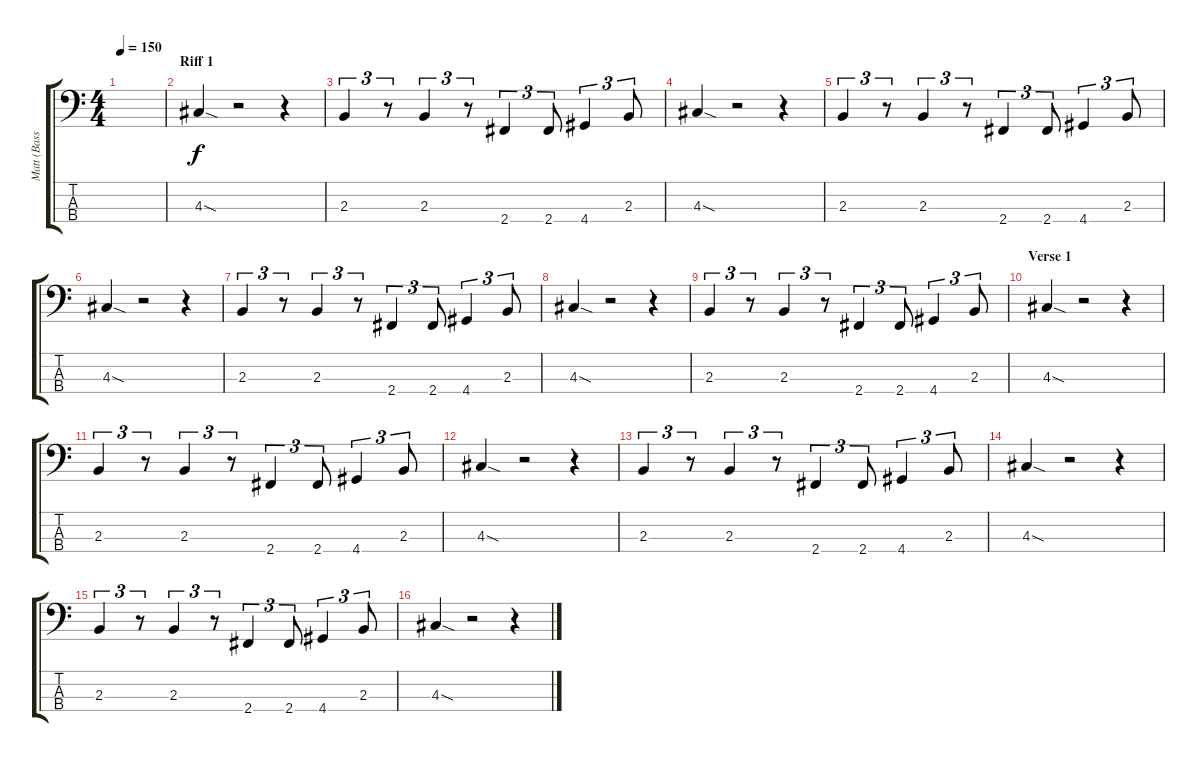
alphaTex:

\track ("Matt (Bass)" "Matt (Bass") {instrument electricbassfinger}
\staff {score tabs}
\tuning (G2 D2 A1 E1) {hide}
\ts (4 4)
\tempo 150
\clef f4
\ks c
|
\section ("" "Riff 1")
4.3{sod}.4 r.2 r.4 |
2.3.4{tu (3 2)} r.8{tu (3 2)} 2.3.4{tu (3 2)} r.8{tu (3 2)} 2.4.4{tu (3 2)} 2.4.8{tu (3 2)} 4.4.4{tu (3 2)} 2.3.8{tu (3 2)} |
4.3{sod}.4 r.2 r.4 |
2.3.4{tu (3 2)} r.8{tu (3 2)} 2.3.4{tu (3 2)} r.8{tu (3 2)} 2.4.4{tu (3 2)} 2.4.8{tu (3 2)} 4.4.4{tu (3 2)} 2.3.8{tu (3 2)} |
4.3{sod}.4 r.2 r.4 |
2.3.4{tu (3 2)} r.8{tu (3 2)} 2.3.4{tu (3 2)} r.8{tu (3 2)} 2.4.4{tu (3 2)} 2.4.8{tu (3 2)} 4.4.4{tu (3 2)} 2.3.8{tu (3 2)} |
4.3{sod}.4 r.2 r.4 |
2.3.4{tu (3 2)} r.8{tu (3 2)} 2.3.4{tu (3 2)} r.8{tu (3 2)} 2.4.4{tu (3 2)} 2.4.8{tu (3 2)} 4.4.4{tu (3 2)} 2.3.8{tu (3 2)} |
\section ("" "Verse 1")
4.3{sod}.4 r.2 r.4 |
2.3.4{tu (3 2)} r.8{tu (3 2)} 2.3.4{tu (3 2)} r.8{tu (3 2)} 2.4.4{tu (3 2)} 2.4.8{tu (3 2)} 4.4.4{tu (3 2)} 2.3.8{tu (3 2)} |
4.3{sod}.4 r.2 r.4 |
2.3.4{tu (3 2)} r.8{tu (3 2)} 2.3.4{tu (3 2)} r.8{tu (3 2)} 2.4.4{tu (3 2)} 2.4.8{tu (3 2)} 4.4.4{tu (3 2)} 2.3.8{tu (3 2)} |
4.3{sod}.4 r.2 r.4 |
2.3.4{tu (3 2)} r.8{tu (3 2)} 2.3.4{tu (3 2)} r.8{tu (3 2)} 2.4.4{tu (3 2)} 2.4.8{tu (3 2)} 4.4.4{tu (3 2)} 2.3.8{tu (3 2)} |
4.3{sod}.4 r.2 r.4
